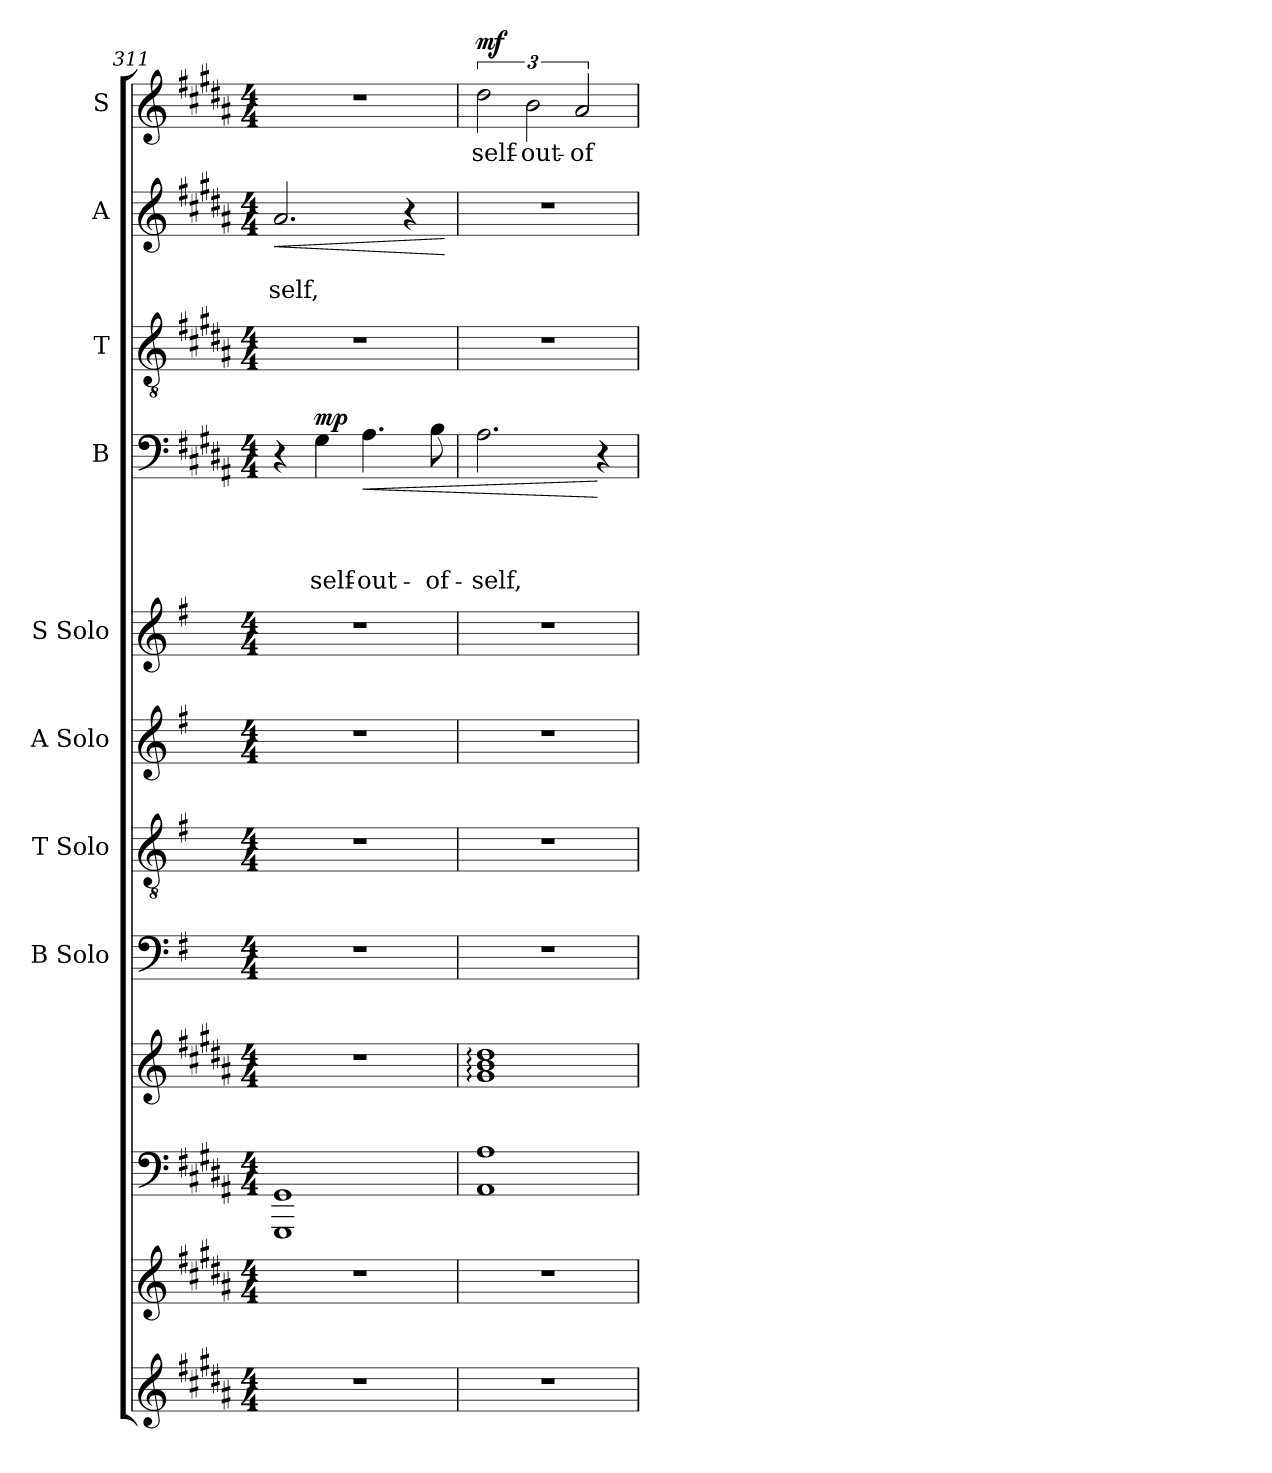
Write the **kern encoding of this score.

**kern	**kern	**kern	**kern	**kern	**kern	**kern	**kern	**kern	**text	**text	**text	**text	**dynam	**kern	**kern	**text	**text	**dynam	**kern	**text	**dynam
*part12	*part11	*part10	*part9	*part8	*part7	*part6	*part5	*part4	*part4	*part4	*part4	*part4	*part4	*part3	*part2	*part2	*part2	*part2	*part1	*part1	*part1
*staff12	*staff11	*staff10	*staff9	*staff8	*staff7	*staff6	*staff5	*staff4	*staff4	*staff4	*staff4	*staff4	*staff4	*staff3	*staff2	*staff2	*staff2	*staff2	*staff1	*staff1	*staff1
*	*	*	*	*I"B Solo	*I"T Solo	*I"A Solo	*I"S Solo	*I"B	*	*	*	*	*	*I"T	*I"A	*	*	*	*I"S	*	*
!!LO:PB:g=z
*clefG2	*clefG2	*clefF4	*clefG2	*clefF4	*clefGv2	*clefG2	*clefG2	*clefF4	*	*	*	*	*	*clefGv2	*clefG2	*	*	*	*clefG2	*	*
*k[f#c#g#d#a#]	*k[f#c#g#d#a#]	*k[f#c#g#d#a#]	*k[f#c#g#d#a#]	*k[f#]	*k[f#]	*k[f#]	*k[f#]	*k[f#c#g#d#a#]	*	*	*	*	*	*k[f#c#g#d#a#]	*k[f#c#g#d#a#]	*	*	*	*k[f#c#g#d#a#]	*	*
*B:	*B:	*B:	*B:	*G:	*G:	*G:	*G:	*B:	*	*	*	*	*	*B:	*B:	*	*	*	*B:	*	*
*M4/4	*M4/4	*M4/4	*M4/4	*M4/4	*M4/4	*M4/4	*M4/4	*M4/4	*	*	*	*	*	*M4/4	*M4/4	*	*	*	*M4/4	*	*
=311	=311	=311	=311	=311	=311	=311	=311	=311	=311	=311	=311	=311	=311	=311	=311	=311	=311	=311	=311	=311	=311
!	!	!	!	!	!	!	!	!	!	!	!	!	!	!	!	!	!LO:LY:b	!LO:HP:b	!	!	!
1r	1r	1GGG# 1GG#	1r	1r	1r	1r	1r	4r	.	.	.	.	.	1r	2.a#/	.	-self,	<	1r	.	.
!	!	!	!	!	!	!	!	!	!	!	!	!LO:LY:b	!LO:DY:a	!	!	!	!	!	!	!	!
.	.	.	.	.	.	.	.	4G#\	.	.	.	self-	mp	.	.	.	.	.	.	.	.
!	!	!	!	!	!	!	!	!	!	!	!	!LO:LY:b	!LO:HP:b	!	!	!	!	!	!	!	!
.	.	.	.	.	.	.	.	4.A#\	.	.	.	-out-	<	.	.	.	.	.	.	.	.
.	.	.	.	.	.	.	.	.	.	.	.	.	.	.	4r	.	.	.	.	.	.
!	!	!	!	!	!	!	!	!	!	!	!	!LO:LY:b	!	!	!	!	!	!	!	!	!
.	.	.	.	.	.	.	.	8B\	.	.	.	-of-	.	.	.	.	.	.	.	.	.
.	.	.	.	.	.	.	.	.	.	.	.	.	.	.	.	.	.	[	.	.	.
=312	=312	=312	=312	=312	=312	=312	=312	=312	=312	=312	=312	=312	=312	=312	=312	=312	=312	=312	=312	=312	=312
!	!	!	!	!	!	!	!	!	!	!	!	!LO:LY:b	!	!	!	!	!	!	!	!LO:LY:b	!LO:DY:a
1r	1r	1AA# 1A#	1g#: 1b: 1dd#:	1r	1r	1r	1r	2.A#\	.	.	.	-self,	.	1r	1r	.	.	.	3dd#\	self-	mf
!	!	!	!	!	!	!	!	!	!	!	!	!	!	!	!	!	!	!	!	!LO:LY:b	!
.	.	.	.	.	.	.	.	.	.	.	.	.	.	.	.	.	.	.	3b\	-out-	.
!	!	!	!	!	!	!	!	!	!	!	!	!	!	!	!	!	!	!	!	!LO:LY:b	!
.	.	.	.	.	.	.	.	.	.	.	.	.	.	.	.	.	.	.	3a#/	-of-	.
.	.	.	.	.	.	.	.	4r	.	.	.	.	[	.	.	.	.	.	.	.	.
=	=	=	=	=	=	=	=	=	=	=	=	=	=	=	=	=	=	=	=	=	=
*-	*-	*-	*-	*-	*-	*-	*-	*-	*-	*-	*-	*-	*-	*-	*-	*-	*-	*-	*-	*-	*-
